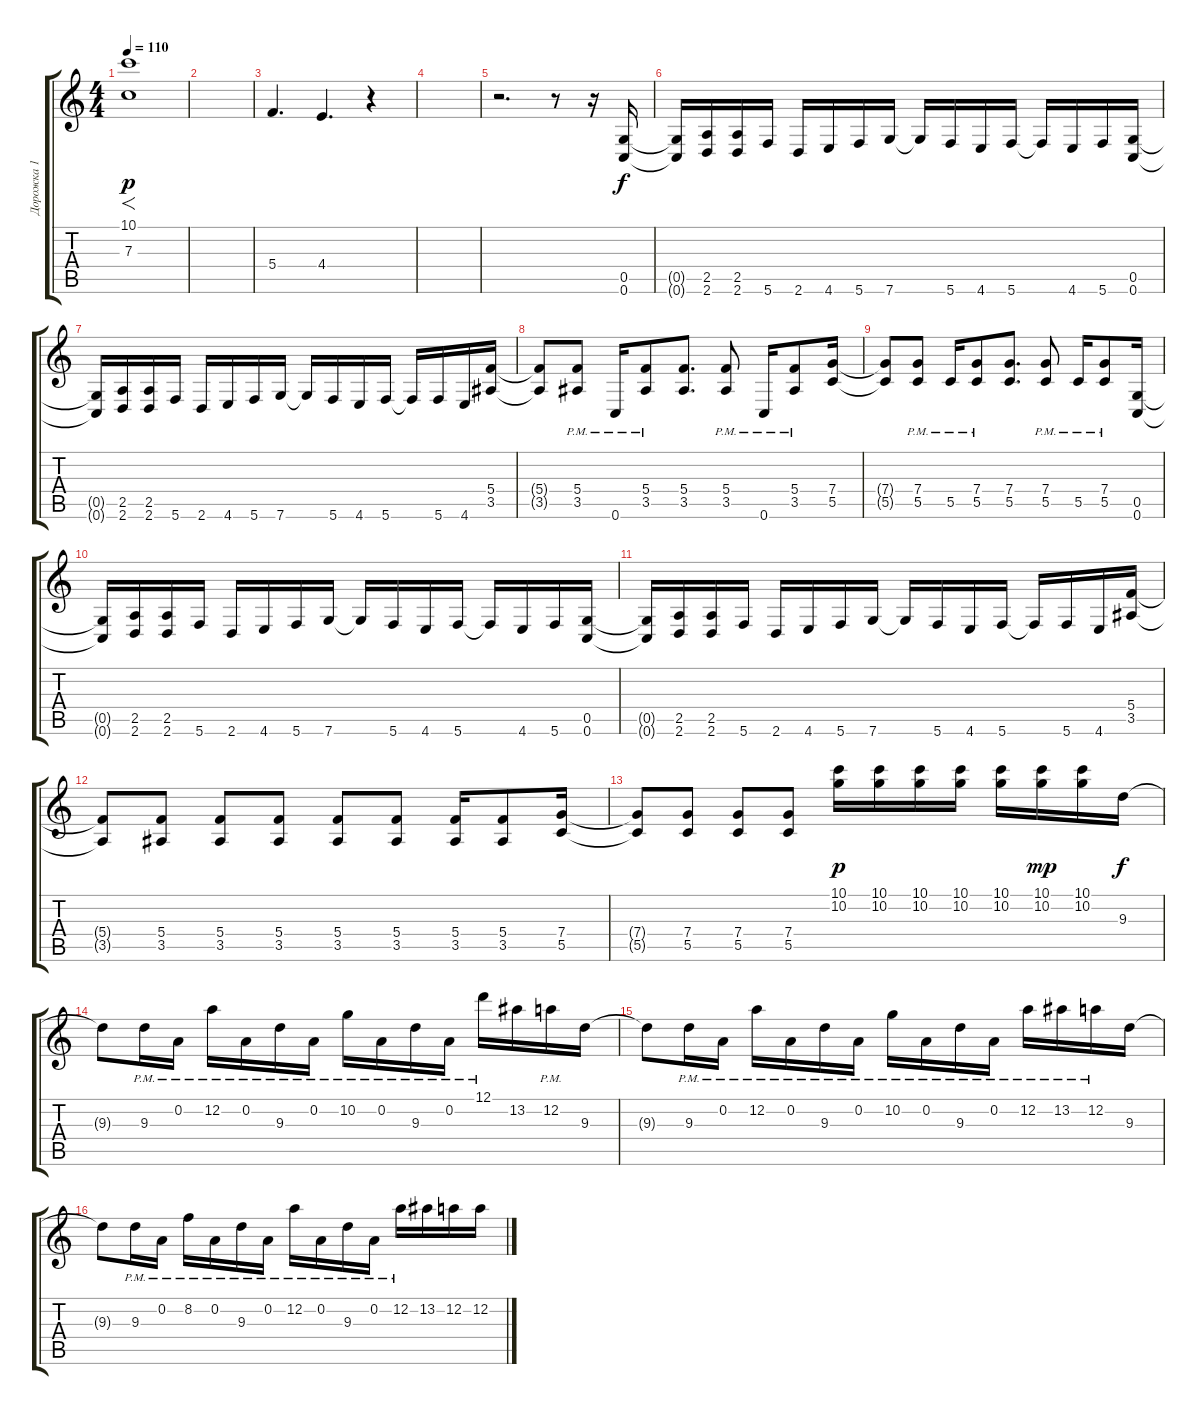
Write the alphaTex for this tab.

\track ("Дорожка 1" "Дорожка 1") {instrument distortionguitar}
\staff {score tabs}
\tuning (D4 A3 F3 C3 G2 C2) {hide}
\ts (4 4)
\tempo 110
\clef g2
\ks c
(10.1 7.3).1{f dy p} |
|
5.4.4{d} 4.4.4{d} r.4 |
|
r.2{d} r.8 r.16 (0.5 0.6).16{dy f} |
(0.5{t} 0.6{t}).16 (2.5 2.6).16 (2.5 2.6).16 5.6.16 2.6.16 4.6.16 5.6.16 7.6.16 7.6{t}.16 5.6.16 4.6.16 5.6.16 5.6{t}.16 4.6.16 5.6.16 (0.5 0.6).16 |
(0.5{t} 0.6{t}).16 (2.5 2.6).16 (2.5 2.6).16 5.6.16 2.6.16 4.6.16 5.6.16 7.6.16 7.6{t}.16 5.6.16 4.6.16 5.6.16 5.6{t}.16 5.6.16 4.6.16 (5.4 3.5).16 |
(5.4{t} 3.5{t}).8 (5.4{pm} 3.5{pm}).8 0.6{pm}.16 (5.4{pm} 3.5{pm}).8 (5.4 3.5).8{d} (5.4{pm} 3.5{pm}).8 0.6{pm}.16 (5.4{pm} 3.5{pm}).8 (7.4 5.5).16 |
(7.4{t} 5.5{t}).8 (7.4{pm} 5.5{pm}).8 5.5{pm}.16 (7.4{pm} 5.5{pm}).8 (7.4 5.5).8{d} (7.4{pm} 5.5{pm}).8 5.5{pm}.16 (7.4{pm} 5.5{pm}).8 (0.5 0.6).16 |
(0.5{t} 0.6{t}).16 (2.5 2.6).16 (2.5 2.6).16 5.6.16 2.6.16 4.6.16 5.6.16 7.6.16 7.6{t}.16 5.6.16 4.6.16 5.6.16 5.6{t}.16 4.6.16 5.6.16 (0.5 0.6).16 |
(0.5{t} 0.6{t}).16 (2.5 2.6).16 (2.5 2.6).16 5.6.16 2.6.16 4.6.16 5.6.16 7.6.16 7.6{t}.16 5.6.16 4.6.16 5.6.16 5.6{t}.16 5.6.16 4.6.16 (5.4 3.5).16 |
(5.4{t} 3.5{t}).8 (5.4 3.5).8 (5.4 3.5).8 (5.4 3.5).8 (5.4 3.5).8 (5.4 3.5).8 (5.4 3.5).16 (5.4 3.5).8 (7.4 5.5).16 |
(7.4{t} 5.5{t}).8 (7.4 5.5).8 (7.4 5.5).8 (7.4 5.5).8 (10.1 10.2).16{dy p} (10.1 10.2).16 (10.1 10.2).16 (10.1 10.2).16 (10.1 10.2).16 (10.1 10.2).16{dy mp} (10.1 10.2).16 9.3.16{dy f} |
9.3{t}.8 9.3{pm}.16 0.2{pm}.16 12.2{pm}.16 0.2{pm}.16 9.3{pm}.16 0.2{pm}.16 10.2{pm}.16 0.2{pm}.16 9.3{pm}.16 0.2{pm}.16 12.1{pm}.16 13.2.16 12.2{pm}.16 9.3.16 |
9.3{t}.8 9.3{pm}.16 0.2{pm}.16 12.2{pm}.16 0.2{pm}.16 9.3{pm}.16 0.2{pm}.16 10.2{pm}.16 0.2{pm}.16 9.3{pm}.16 0.2{pm}.16 12.2{pm}.16 13.2{pm}.16 12.2{pm}.16 9.3.16 |
9.3{t}.8 9.3{pm}.16 0.2{pm}.16 8.2{pm}.16 0.2{pm}.16 9.3{pm}.16 0.2{pm}.16 12.2{pm}.16 0.2{pm}.16 9.3{pm}.16 0.2{pm}.16 12.2{pm}.16 13.2.16 12.2.16 12.2.16
